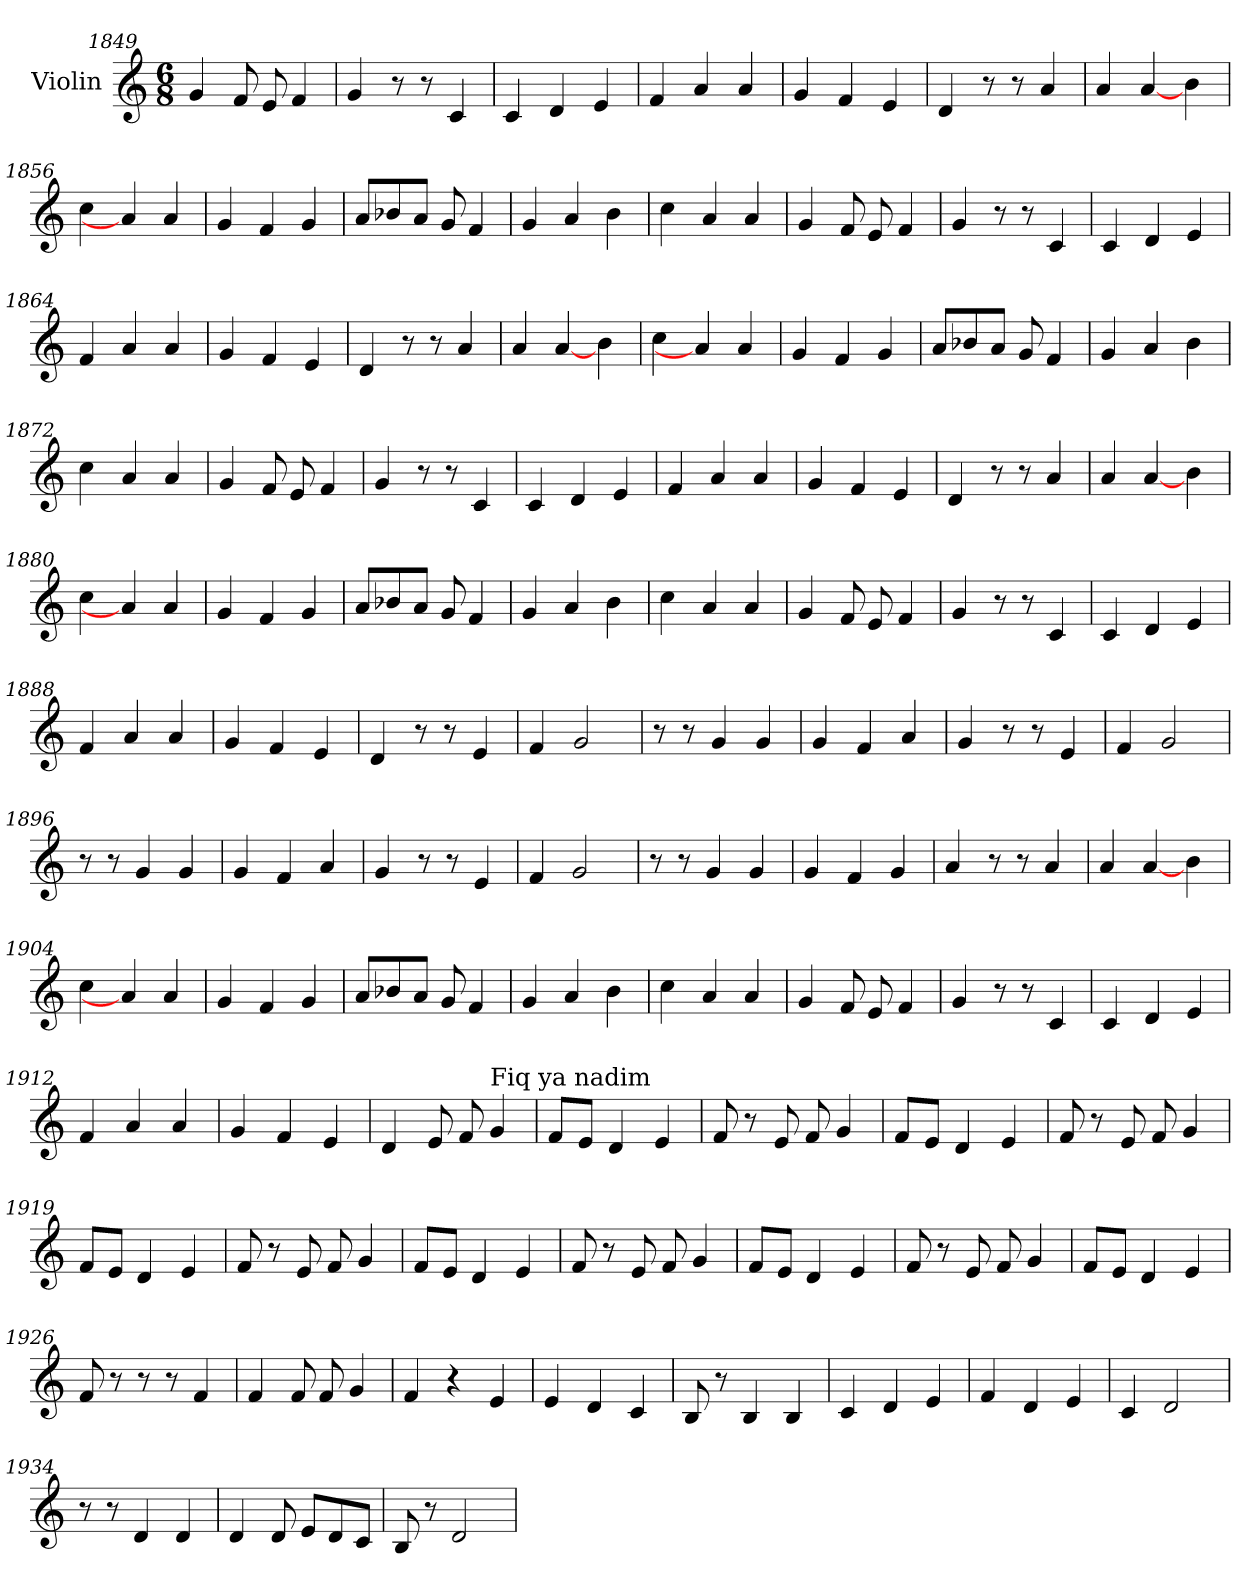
**kern
*part1
*staff1
*I"Violin
*clefG2
*k[]
*M6/8
=1849
4g/
8f/
8e/
4f/
=1850
4g/
8r
8r
4c/
=1851
4c/
4d/
4e/
=1852
4f/
4a/
4a/
!!LO:LB:g=z
=1853
4g/
4f/
4e/
=1854
4d/
8r
8r
4a/
=1855
4a/
[4a/
4b\
=1856
4cc\
4a/]
4a/
=1857
4g/
4f/
4g/
=1858
8a/L
8b-X/
8a/J
8g/
4f/
=1859
4g/
4a/
4b\
!!LO:PB:g=z
=1860
4cc\
4a/
4a/
=1861
4g/
8f/
8e/
4f/
=1862
4g/
8r
8r
4c/
=1863
4c/
4d/
4e/
=1864
4f/
4a/
4a/
=1865
4g/
4f/
4e/
=1866
4d/
8r
8r
4a/
!!LO:LB:g=z
=1867
4a/
[4a/
4b\
=1868
4cc\
4a/]
4a/
=1869
4g/
4f/
4g/
=1870
8a/L
8b-X/
8a/J
8g/
4f/
=1871
4g/
4a/
4b\
=1872
4cc\
4a/
4a/
=1873
4g/
8f/
8e/
4f/
!!LO:LB:g=z
=1874
4g/
8r
8r
4c/
=1875
4c/
4d/
4e/
=1876
4f/
4a/
4a/
=1877
4g/
4f/
4e/
=1878
4d/
8r
8r
4a/
=1879
4a/
[4a/
4b\
=1880
4cc\
4a/]
4a/
!!LO:LB:g=z
=1881
4g/
4f/
4g/
=1882
8a/L
8b-X/
8a/J
8g/
4f/
=1883
4g/
4a/
4b\
=1884
4cc\
4a/
4a/
=1885
4g/
8f/
8e/
4f/
=1886
4g/
8r
8r
4c/
=1887
4c/
4d/
4e/
!!LO:LB:g=z
=1888
4f/
4a/
4a/
=1889
4g/
4f/
4e/
=1890
4d/
8r
8r
4e/
=1891
4f/
2g/
=1892
8r
8r
4g/
4g/
=1893
4g/
4f/
4a/
=1894
4g/
8r
8r
4e/
!!LO:LB:g=z
=1895
4f/
2g/
=1896
8r
8r
4g/
4g/
=1897
4g/
4f/
4a/
=1898
4g/
8r
8r
4e/
=1899
4f/
2g/
=1900
8r
8r
4g/
4g/
=1901
4g/
4f/
4g/
!!LO:LB:g=z
=1902
4a/
8r
8r
4a/
=1903
4a/
[4a/
4b\
=1904
4cc\
4a/]
4a/
=1905
4g/
4f/
4g/
=1906
8a/L
8b-X/
8a/J
8g/
4f/
=1907
4g/
4a/
4b\
=1908
4cc\
4a/
4a/
!!LO:LB:g=z
=1909
4g/
8f/
8e/
4f/
=1910
4g/
8r
8r
4c/
=1911
4c/
4d/
4e/
=1912
4f/
4a/
4a/
=1913
4g/
4f/
4e/
=1914
*MM150
4d/
8e/
8f/
!LO:TX:a:t=Fiq ya nadim
4g/
=1915
8f/L
8e/J
4d/
4e/
!!LO:PB:g=z
=1916
8f/
8r
8e/
8f/
4g/
=1917
8f/L
8e/J
4d/
4e/
=1918
8f/
8r
8e/
8f/
4g/
=1919
8f/L
8e/J
4d/
4e/
=1920
8f/
8r
8e/
8f/
4g/
=1921
8f/L
8e/J
4d/
4e/
!!LO:LB:g=z
=1922
8f/
8r
8e/
8f/
4g/
=1923
8f/L
8e/J
4d/
4e/
=1924
8f/
8r
8e/
8f/
4g/
=1925
8f/L
8e/J
4d/
4e/
=1926
8f/
8r
8r
8r
4f/
=1927
4f/
8f/
8f/
4g/
!!LO:LB:g=z
=1928
4f/
4r
4e/
=1929
4e/
4d/
4c/
=1930
8B/
8r
4B/
4B/
=1931
4c/
4d/
4e/
=1932
4f/
4d/
4e/
=1933
4c/
2d/
=1934
8r
8r
4d/
4d/
!!LO:LB:g=z
=1935
4d/
8d/
8e/L
8d/
8c/J
=1936
8B/
8r
2d/
=
*-
